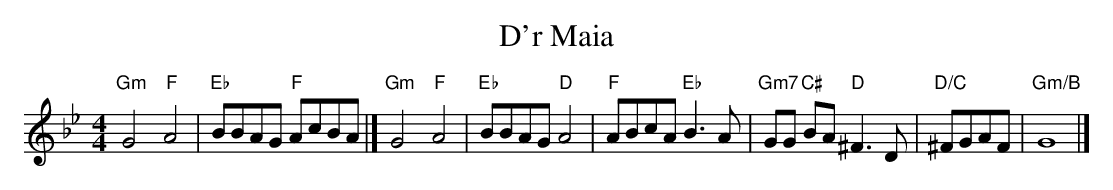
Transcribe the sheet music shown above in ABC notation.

X:1
T:D'r Maia
M:4/4
K:Gm
"Gm"G4 "F"A4 | "Eb"BBAG "F"AcBA |]\
"Gm"G4 "F"A4 | "Eb"BBAG "D"A4 | "F"ABcA "Eb"B3A | \
"Gm7"GG "C#"BA "D"^F3D | "D/C"^FGAF | "Gm/B"G8 |]
